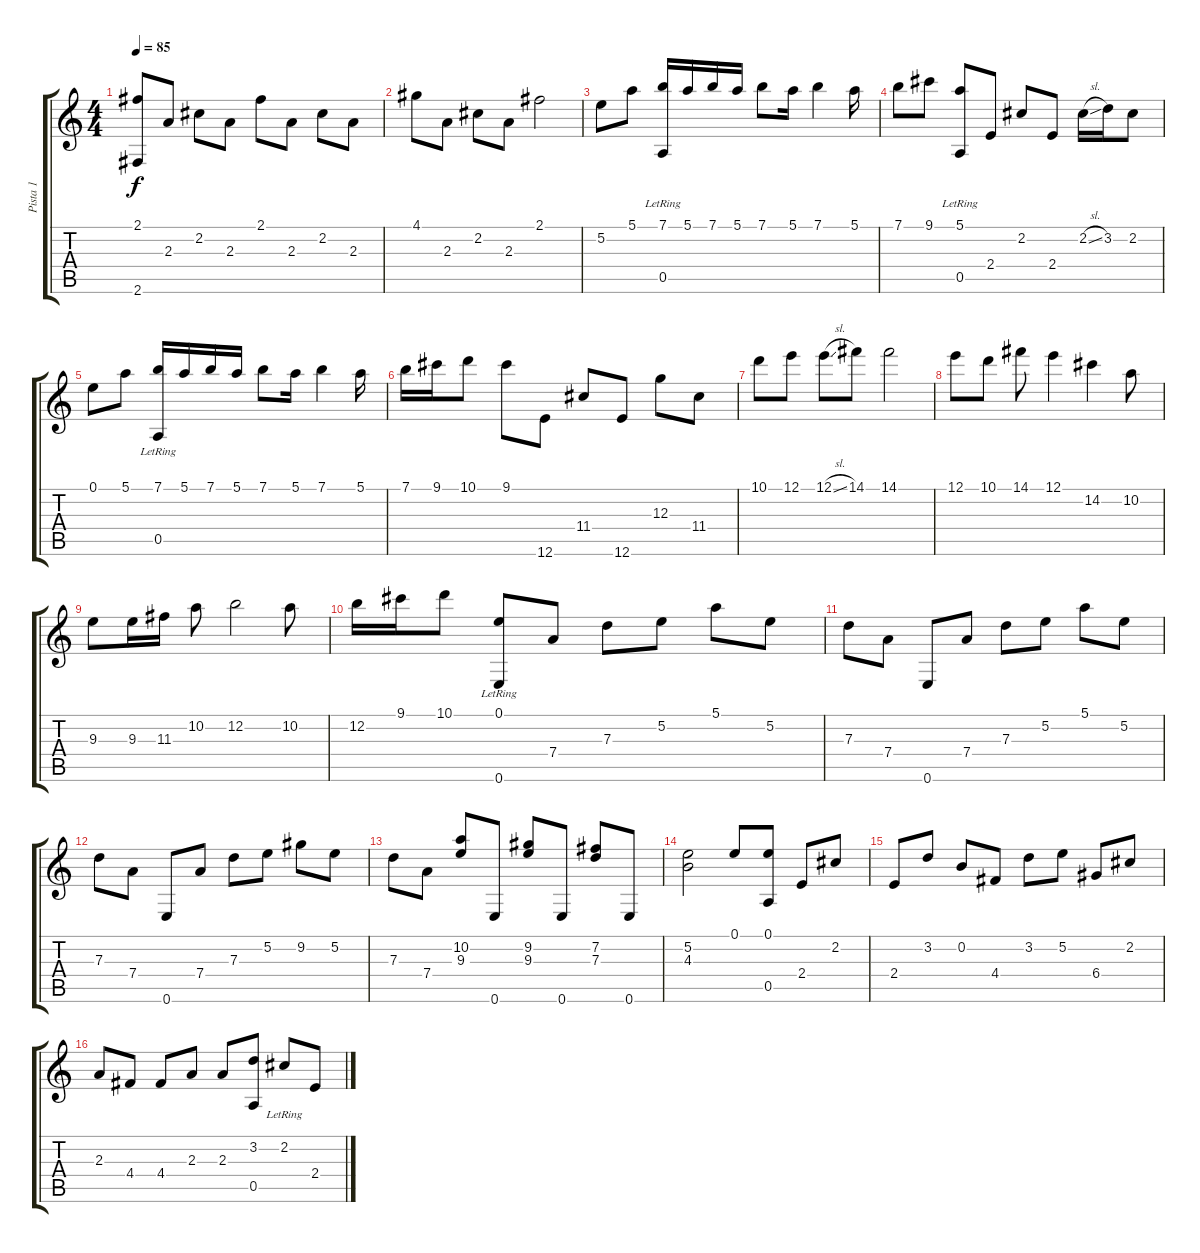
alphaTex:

\track ("Pista 1" "Pista 1") {instrument acousticguitarnylon}
\staff {score tabs}
\tuning (E4 B3 G3 D3 A2 E2) {hide}
\ts (4 4)
\tempo 85
\clef g2
\ks c
(2.1 2.6).8{dy f} 2.3.8 2.2.8 2.3.8 2.1.8 2.3.8 2.2.8 2.3.8 |
4.1.8 2.3.8 2.2.8 2.3.8 2.1.2 |
5.2.8 5.1.8 (7.1 0.5{lr}).16 5.1.16 7.1.16 5.1.16 7.1.8 5.1.16 7.1.4 5.1.16 |
7.1.8 9.1.8 (5.1 0.5{lr}).8 2.4.8 2.2.8 2.4.8 2.2{sl}.16 3.2.16 2.2.8 |
0.1.8 5.1.8 (7.1 0.5{lr}).16 5.1.16 7.1.16 5.1.16 7.1.8 5.1.16 7.1.4 5.1.16 |
7.1.16 9.1.16 10.1.8 9.1.8 12.6.8 11.4.8 12.6.8 12.3.8 11.4.8 |
10.1.8 12.1.8 12.1{sl}.8 14.1.8 14.1.2 |
12.1.8 10.1.8 14.1.8 12.1.4 14.2.4 10.2.8 |
9.3.8 9.3.16 11.3.16 10.2.8 12.2.2 10.2.8 |
12.2.16 9.1.16 10.1.8 (0.1{lr} 0.6).8 7.4.8 7.3.8 5.2.8 5.1.8 5.2.8 |
7.3.8 7.4.8 0.6.8 7.4.8 7.3.8 5.2.8 5.1.8 5.2.8 |
7.3.8 7.4.8 0.6.8 7.4.8 7.3.8 5.2.8 9.2.8 5.2.8 |
7.3.8 7.4.8 (10.2 9.3).8 0.6.8 (9.2 9.3).8 0.6.8 (7.2 7.3).8 0.6.8 |
(5.2 4.3).2 0.1.8 (0.1 0.5).8 2.4.8 2.2.8 |
2.4.8 3.2.8 0.2.8 4.4.8 3.2.8 5.2.8 6.4.8 2.2.8 |
2.3.8 4.4.8 4.4.8 2.3.8 2.3.8 (3.2 0.5).8 2.2{lr}.8 2.4.8
